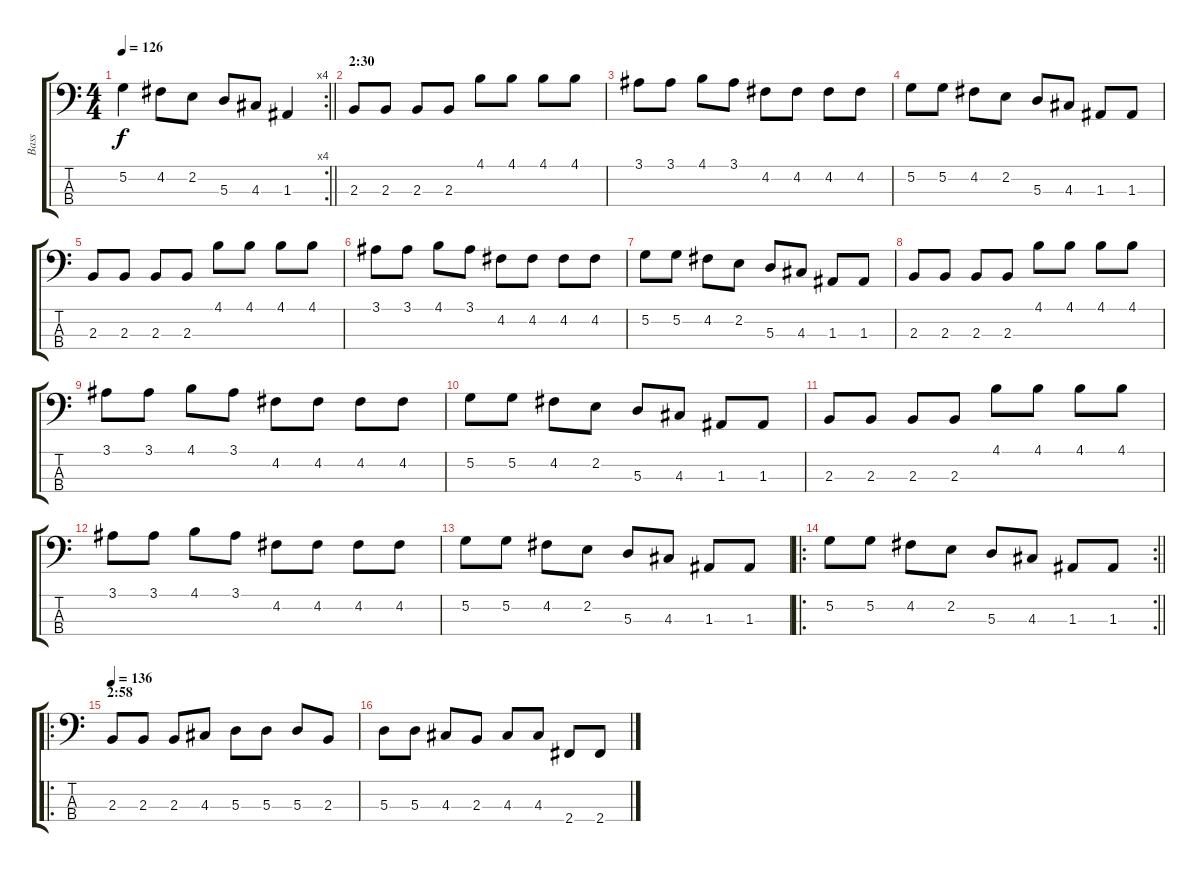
\track ("Bass" "Bass") {instrument electricbasspick}
\staff {score tabs}
\tuning (G2 D2 A1 E1) {hide}
\rc 4
\ts (4 4)
\tempo 126
\clef f4
\barLineRight lightlight
\ks c
5.2.4{dy f} 4.2.8 2.2.8 5.3.8 4.3.8 1.3.4 |
\section ("" "2:30")
2.3.8 2.3.8 2.3.8 2.3.8 4.1.8 4.1.8 4.1.8 4.1.8 |
3.1.8 3.1.8 4.1.8 3.1.8 4.2.8 4.2.8 4.2.8 4.2.8 |
5.2.8 5.2.8 4.2.8 2.2.8 5.3.8 4.3.8 1.3.8 1.3.8 |
2.3.8 2.3.8 2.3.8 2.3.8 4.1.8 4.1.8 4.1.8 4.1.8 |
3.1.8 3.1.8 4.1.8 3.1.8 4.2.8 4.2.8 4.2.8 4.2.8 |
5.2.8 5.2.8 4.2.8 2.2.8 5.3.8 4.3.8 1.3.8 1.3.8 |
2.3.8 2.3.8 2.3.8 2.3.8 4.1.8 4.1.8 4.1.8 4.1.8 |
3.1.8 3.1.8 4.1.8 3.1.8 4.2.8 4.2.8 4.2.8 4.2.8 |
5.2.8 5.2.8 4.2.8 2.2.8 5.3.8 4.3.8 1.3.8 1.3.8 |
2.3.8 2.3.8 2.3.8 2.3.8 4.1.8 4.1.8 4.1.8 4.1.8 |
3.1.8 3.1.8 4.1.8 3.1.8 4.2.8 4.2.8 4.2.8 4.2.8 |
5.2.8 5.2.8 4.2.8 2.2.8 5.3.8 4.3.8 1.3.8 1.3.8 |
\ro
\rc 2
\barLineRight lightlight
5.2.8 5.2.8 4.2.8 2.2.8 5.3.8 4.3.8 1.3.8 1.3.8 |
\ro
\section ("" "2:58")
\tempo 136
2.3.8 2.3.8 2.3.8 4.3.8 5.3.8 5.3.8 5.3.8 2.3.8 |
5.3.8 5.3.8 4.3.8 2.3.8 4.3.8 4.3.8 2.4.8 2.4.8
